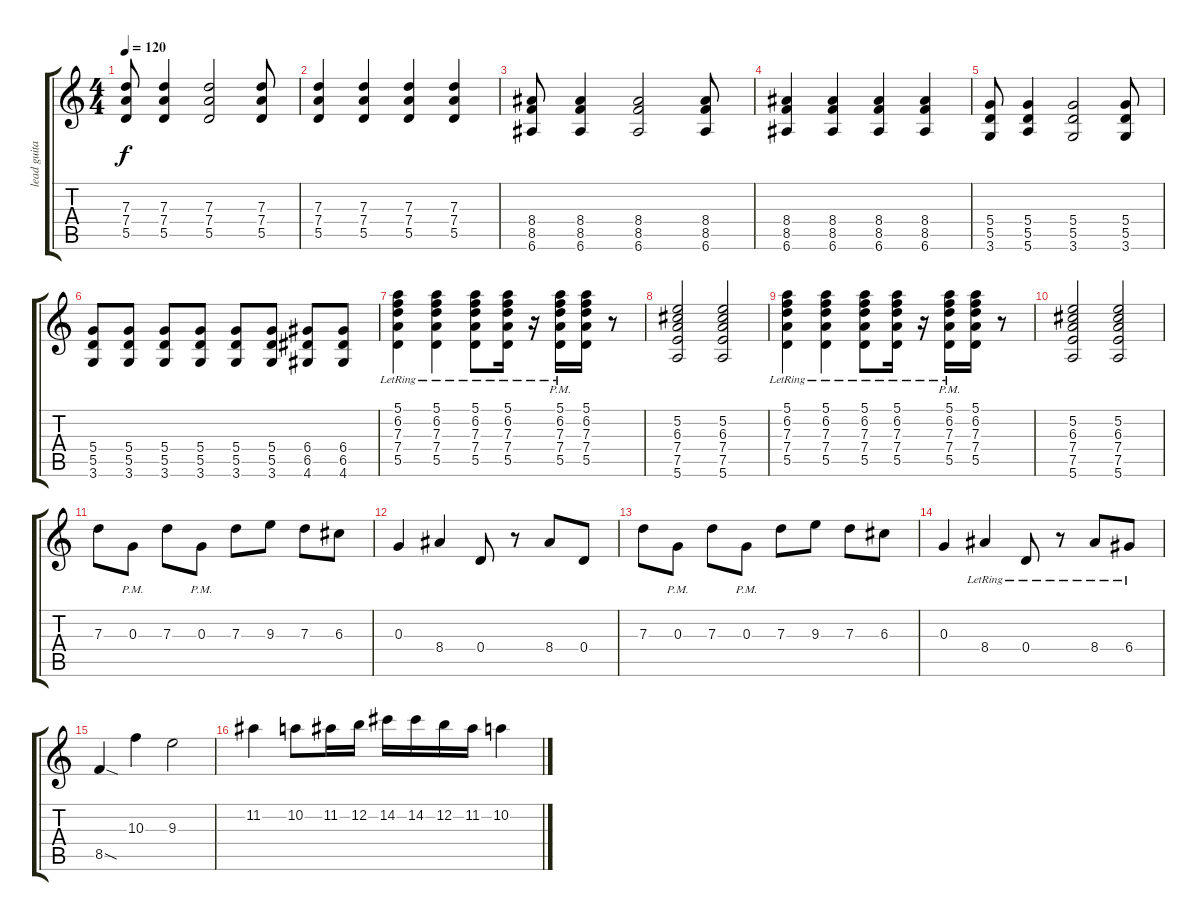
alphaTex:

\track ("lead guitar" "lead guita") {instrument overdrivenguitar}
\staff {score tabs}
\tuning (E4 B3 G3 D3 A2 E2) {hide}
\ts (4 4)
\tempo 120
\clef g2
\ks c
(7.3 7.4 5.5).8{dy f} (7.3 7.4 5.5).4 (7.3 7.4 5.5).2 (7.3 7.4 5.5).8 |
(7.3 7.4 5.5).4 (7.3 7.4 5.5).4 (7.3 7.4 5.5).4 (7.3 7.4 5.5).4 |
(8.4 8.5 6.6).8 (8.4 8.5 6.6).4 (8.4 8.5 6.6).2 (8.4 8.5 6.6).8 |
(8.4 8.5 6.6).4 (8.4 8.5 6.6).4 (8.4 8.5 6.6).4 (8.4 8.5 6.6).4 |
(5.4 5.5 3.6).8 (5.4 5.5 5.6).4 (5.4 5.5 3.6).2 (5.4 5.5 3.6).8 |
(5.4 5.5 3.6).8 (5.4 5.5 3.6).8 (5.4 5.5 3.6).8 (5.4 5.5 3.6).8 (5.4 5.5 3.6).8 (5.4 5.5 3.6).8 (6.4 6.5 4.6).8 (6.4 6.5 4.6).8 |
(5.1{lr} 6.2{lr} 7.3{lr} 7.4{lr} 5.5{lr}).4 (5.1{lr} 6.2{lr} 7.3{lr} 7.4{lr} 5.5{lr}).4 (5.1{lr} 6.2{lr} 7.3{lr} 7.4{lr} 5.5{lr}).8 (5.1{lr} 6.2{lr} 7.3{lr} 7.4{lr} 5.5{lr}).16 r.16 (5.1{pm lr} 6.2{pm lr} 7.3{pm lr} 7.4{pm lr} 5.5{pm lr}).16 (5.1 6.2 7.3 7.4 5.5).16 r.8 |
(5.2 6.3 7.4 7.5 5.6).2 (5.2 6.3 7.4 7.5 5.6).2 |
(5.1{lr} 6.2{lr} 7.3{lr} 7.4{lr} 5.5{lr}).4 (5.1{lr} 6.2{lr} 7.3{lr} 7.4{lr} 5.5{lr}).4 (5.1{lr} 6.2{lr} 7.3{lr} 7.4{lr} 5.5{lr}).8 (5.1{lr} 6.2{lr} 7.3{lr} 7.4{lr} 5.5{lr}).16 r.16 (5.1{pm lr} 6.2{pm lr} 7.3{pm lr} 7.4{pm lr} 5.5{pm lr}).16 (5.1 6.2 7.3 7.4 5.5).16 r.8 |
(5.2 6.3 7.4 7.5 5.6).2 (5.2 6.3 7.4 7.5 5.6).2 |
7.3.8 0.3{pm}.8 7.3.8 0.3{pm}.8 7.3.8 9.3.8 7.3.8 6.3.8 |
0.3.4 8.4.4 0.4.8 r.8 8.4.8 0.4.8 |
7.3.8 0.3{pm}.8 7.3.8 0.3{pm}.8 7.3.8 9.3.8 7.3.8 6.3.8 |
0.3.4 8.4{lr}.4 0.4{lr}.8 r.8 8.4{lr}.8 6.4{lr}.8 |
8.5{sod}.4 10.3.4 9.3.2 |
11.2.4 10.2.8 11.2.16 12.2.16 14.2.16 14.2.16 12.2.16 11.2.16 10.2.4
